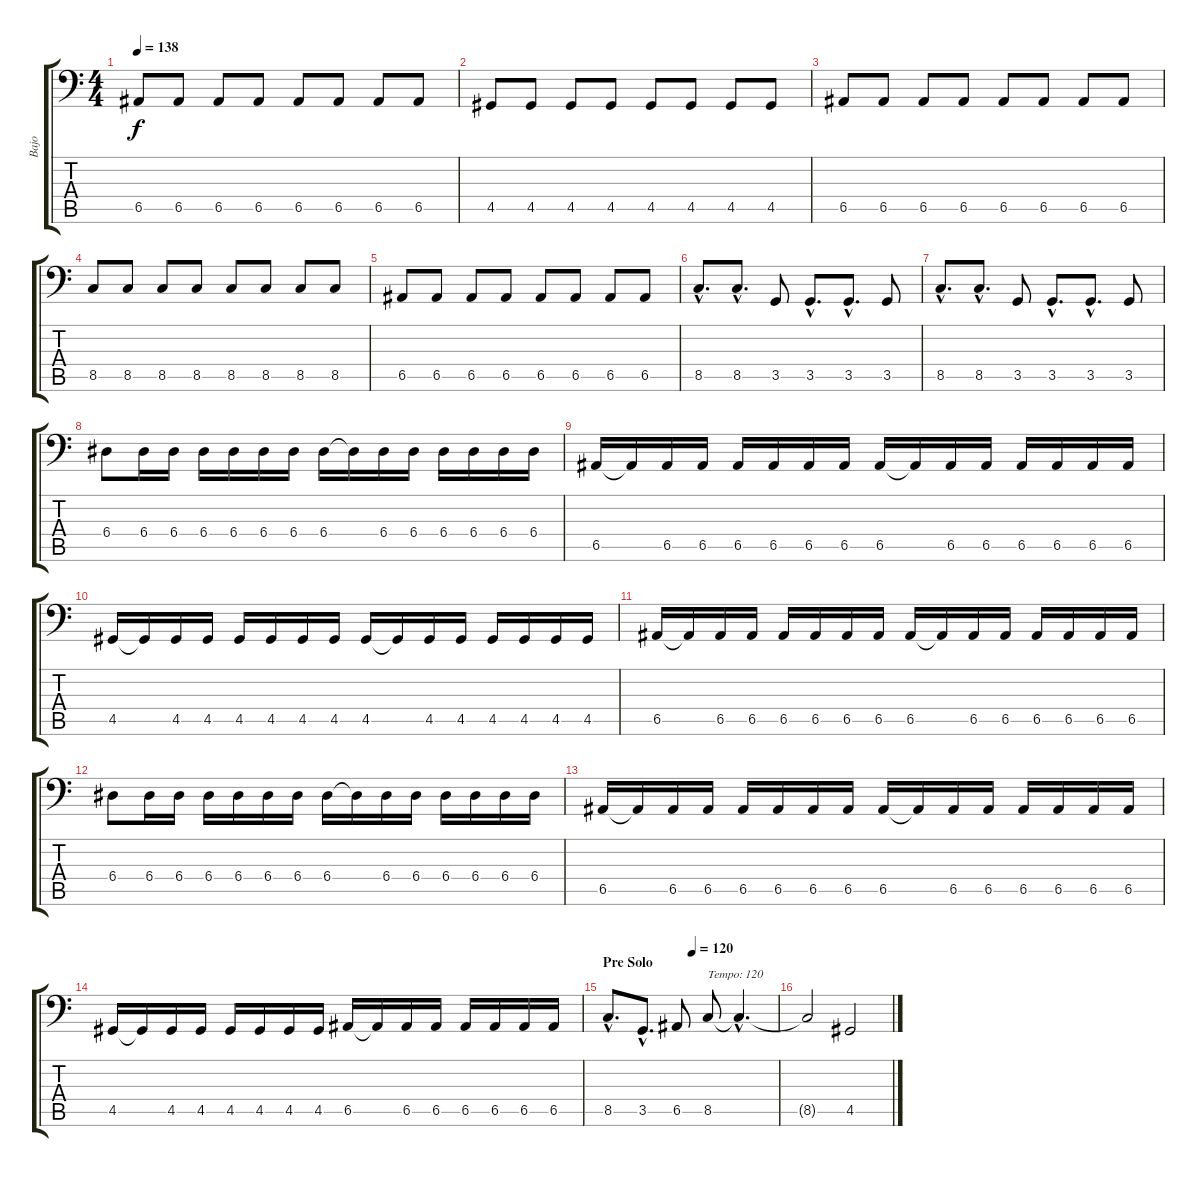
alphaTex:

\track ("Bajo" "Bajo") {instrument electricbassfinger}
\staff {score tabs}
\tuning (C3 G2 D2 A1 E1 B0) {hide}
\ts (4 4)
\tempo 138
\clef f4
\ks c
6.5.8{dy f} 6.5.8 6.5.8 6.5.8 6.5.8 6.5.8 6.5.8 6.5.8 |
4.5.8 4.5.8 4.5.8 4.5.8 4.5.8 4.5.8 4.5.8 4.5.8 |
6.5.8 6.5.8 6.5.8 6.5.8 6.5.8 6.5.8 6.5.8 6.5.8 |
8.5.8 8.5.8 8.5.8 8.5.8 8.5.8 8.5.8 8.5.8 8.5.8 |
6.5.8 6.5.8 6.5.8 6.5.8 6.5.8 6.5.8 6.5.8 6.5.8 |
8.5{hac}.8{d} 8.5{hac}.8{d} 3.5.8 3.5{hac}.8{d} 3.5{hac}.8{d} 3.5.8 |
8.5{hac}.8{d} 8.5{hac}.8{d} 3.5.8 3.5{hac}.8{d} 3.5{hac}.8{d} 3.5.8 |
6.4.8 6.4.16 6.4.16 6.4.16 6.4.16 6.4.16 6.4.16 6.4.16 6.4{t}.16 6.4.16 6.4.16 6.4.16 6.4.16 6.4.16 6.4.16 |
6.5.16 6.5{t}.16 6.5.16 6.5.16 6.5.16 6.5.16 6.5.16 6.5.16 6.5.16 6.5{t}.16 6.5.16 6.5.16 6.5.16 6.5.16 6.5.16 6.5.16 |
4.5.16 4.5{t}.16 4.5.16 4.5.16 4.5.16 4.5.16 4.5.16 4.5.16 4.5.16 4.5{t}.16 4.5.16 4.5.16 4.5.16 4.5.16 4.5.16 4.5.16 |
6.5.16 6.5{t}.16 6.5.16 6.5.16 6.5.16 6.5.16 6.5.16 6.5.16 6.5.16 6.5{t}.16 6.5.16 6.5.16 6.5.16 6.5.16 6.5.16 6.5.16 |
6.4.8 6.4.16 6.4.16 6.4.16 6.4.16 6.4.16 6.4.16 6.4.16 6.4{t}.16 6.4.16 6.4.16 6.4.16 6.4.16 6.4.16 6.4.16 |
6.5.16 6.5{t}.16 6.5.16 6.5.16 6.5.16 6.5.16 6.5.16 6.5.16 6.5.16 6.5{t}.16 6.5.16 6.5.16 6.5.16 6.5.16 6.5.16 6.5.16 |
4.5.16 4.5{t}.16 4.5.16 4.5.16 4.5.16 4.5.16 4.5.16 4.5.16 6.5.16 6.5{t}.16 6.5.16 6.5.16 6.5.16 6.5.16 6.5.16 6.5.16 |
\section ("" "Pre Solo")
\tempo (120 0.5)
8.5{hac}.8{d} 3.5{hac}.8{d} 6.5.8 8.5.8{txt "Tempo: 120"} 8.5{hac t}.4{d} |
8.5{t}.2 4.5.2
